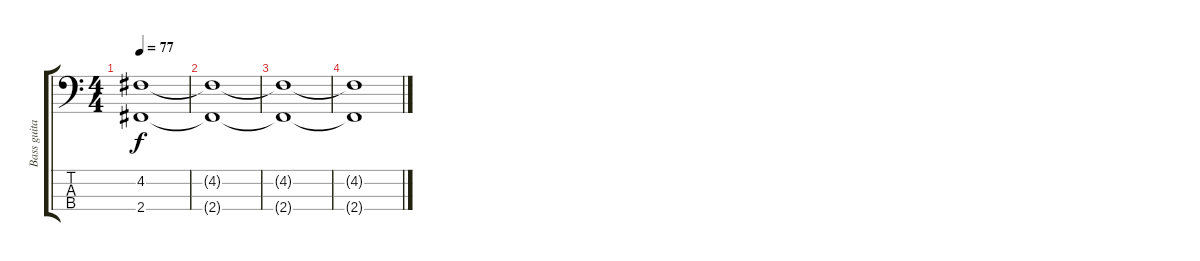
\track ("Bass guitar " "Bass guita") {instrument fretlessbass}
\staff {score tabs}
\tuning (G2 D2 A1 E1) {hide}
\ts (4 4)
\tempo 77
\clef f4
\ks c
(4.2 2.4).1{dy f} |
(4.2{t} 2.4{t}).1 |
(4.2{t} 2.4{t}).1 |
(4.2{t} 2.4{t}).1
